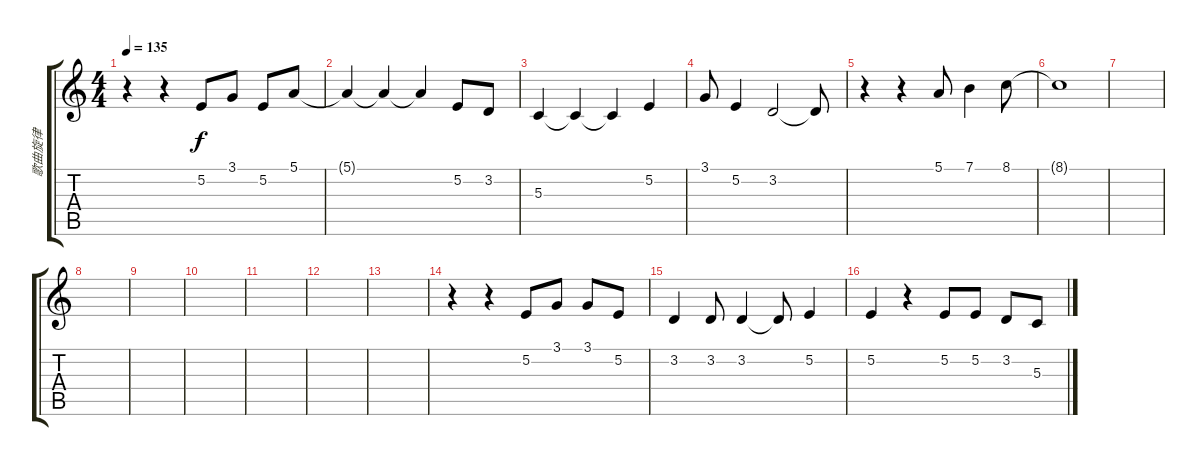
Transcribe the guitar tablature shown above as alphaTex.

\track ("歌曲旋律" "歌曲旋律") {instrument fx8scifi}
\staff {score tabs}
\tuning (E4 B3 G3 D3 A2 E2) {hide}
\ts (4 4)
\tempo 135
\clef g2
\ks c
r.4{dy f} r.4 5.2.8 3.1.8 5.2.8 5.1.8 |
5.1{t}.4 5.1{t}.4 5.1{t}.4 5.2.8 3.2.8 |
5.3.4 5.3{t}.4 5.3{t}.4 5.2.4 |
3.1.8 5.2.4 3.2.2 3.2{t}.8 |
r.4 r.4 5.1.8 7.1.4 8.1.8 |
8.1{t}.1 |
|
|
|
|
|
|
|
r.4 r.4 5.2.8 3.1.8 3.1.8 5.2.8 |
3.2.4 3.2.8 3.2.4 3.2{t}.8 5.2.4 |
5.2.4 r.4 5.2.8 5.2.8 3.2.8 5.3.8
